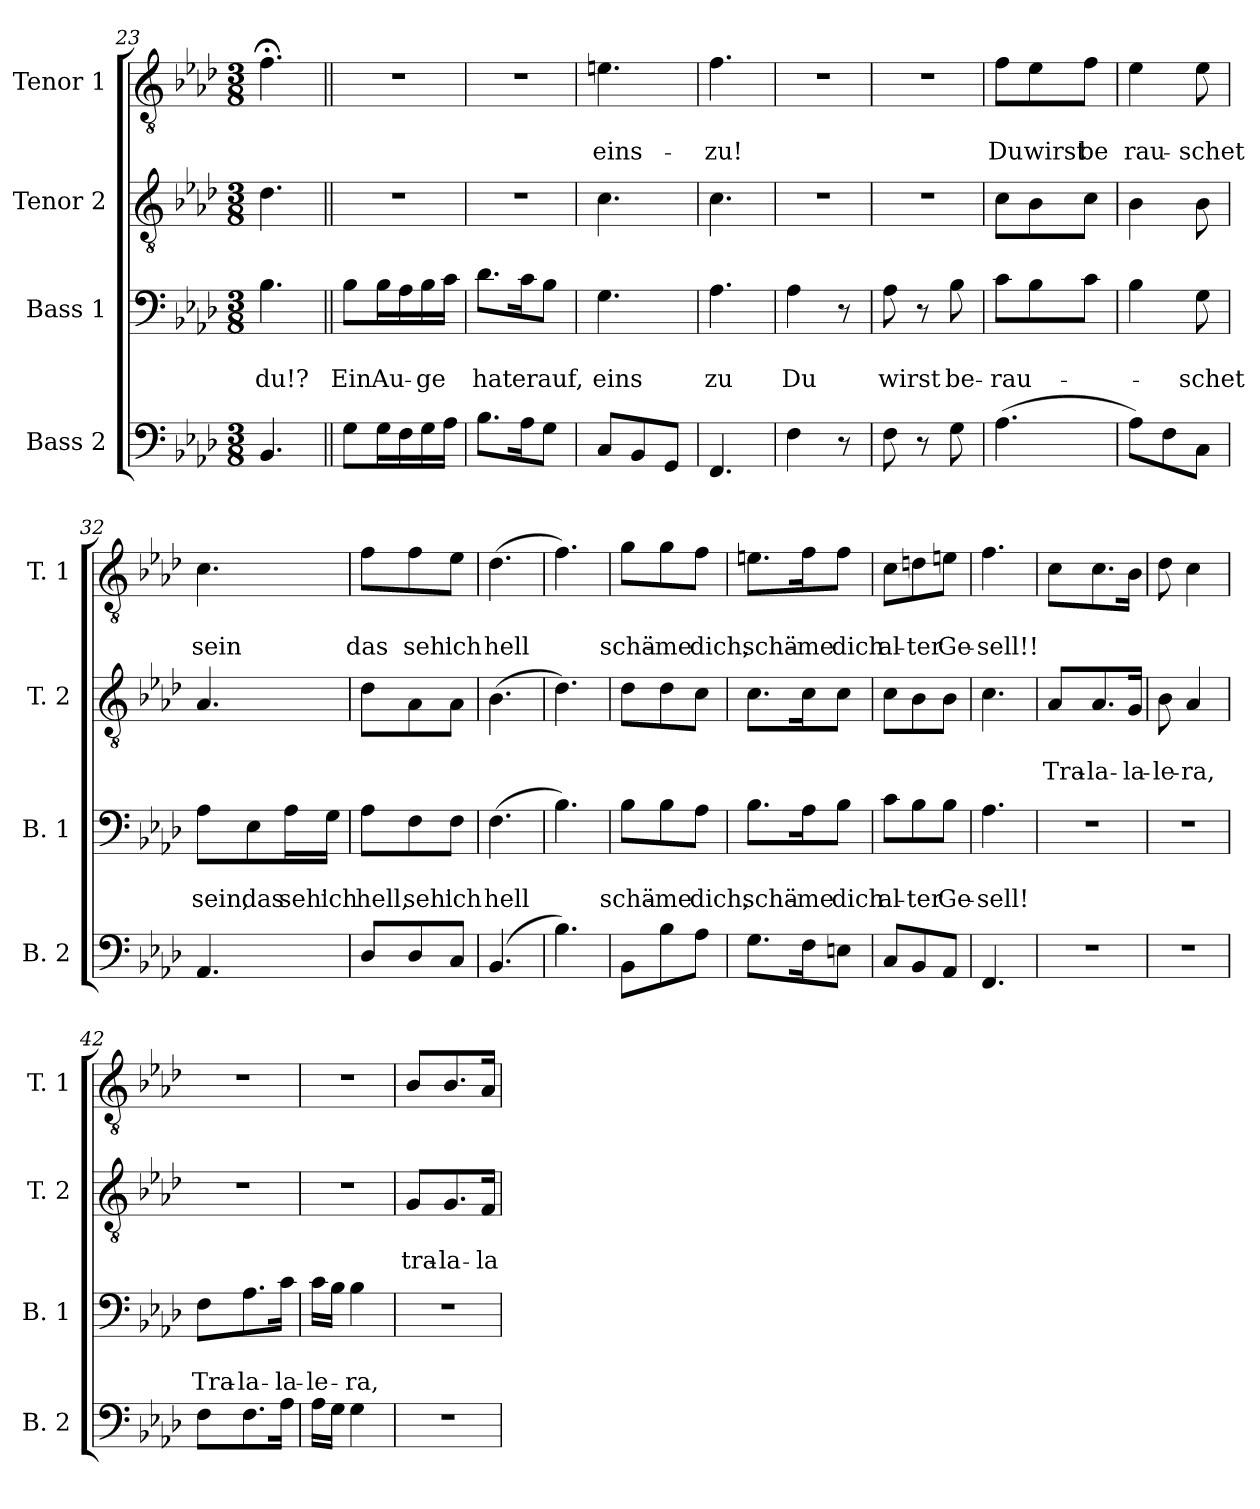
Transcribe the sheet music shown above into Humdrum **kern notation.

**kern	**kern	**text	**text	**kern	**text	**text	**kern	**text	**text
*part4	*part3	*part3	*part3	*part2	*part2	*part2	*part1	*part1	*part1
*staff4	*staff3	*staff3	*staff3	*staff2	*staff2	*staff2	*staff1	*staff1	*staff1
*I"Bass 2	*I"Bass 1	*	*	*I"Tenor 2	*	*	*I"Tenor 1	*	*
*I'B. 2	*I'B. 1	*	*	*I'T. 2	*	*	*I'T. 1	*	*
*clefF4	*clefF4	*	*	*clefGv2	*	*	*clefGv2	*	*
*k[b-e-a-d-]	*k[b-e-a-d-]	*	*	*k[b-e-a-d-]	*	*	*k[b-e-a-d-]	*	*
*M3/8	*M3/8	*	*	*M3/8	*	*	*M3/8	*	*
=23	=23	=23	=23	=23	=23	=23	=23	=23	=23
!	!	!	!LO:LY:b	!	!	!	!	!	!
4.BB-/	4.B-\	.	du!?	4.d-\	.	.	4.f;<\	.	.
!!LO:LB:g=z
=24||	=24||	=24||	=24||	=24||	=24||	=24||	=24||	=24||	=24||
*	*	*	*	*	*	*	*MM60	*	*
!	!	!	!LO:LY:b	!	!	!	!	!	!
8G\L	8B-\L	.	Ein	4.r	.	.	4.r	.	.
!	!	!	!LO:LY:b	!	!	!	!	!	!
16G\L	16B-\L	.	Au-	.	.	.	.	.	.
16F\	16A-\	.	.	.	.	.	.	.	.
!	!	!	!LO:LY:b	!	!	!	!	!	!
16G\	16B-\	.	-ge	.	.	.	.	.	.
16A-\JJ	16c\JJ	.	.	.	.	.	.	.	.
=25	=25	=25	=25	=25	=25	=25	=25	=25	=25
!	!	!	!LO:LY:b	!	!	!	!	!	!
8.B-\L	8.d-\L	.	hat	4.r	.	.	4.r	.	.
!	!	!	!LO:LY:b	!	!	!	!	!	!
16A-\K	16c\K	.	er	.	.	.	.	.	.
!	!	!	!LO:LY:b	!	!	!	!	!	!
8G\J	8B-\J	.	auf,	.	.	.	.	.	.
=26	=26	=26	=26	=26	=26	=26	=26	=26	=26
!	!	!	!LO:LY:b	!	!	!	!	!	!LO:LY:b
8C/L	4.G\	.	eins	4.c\	.	.	4.en\	.	eins-
8BB-/	.	.	.	.	.	.	.	.	.
8GG/J	.	.	.	.	.	.	.	.	.
=27	=27	=27	=27	=27	=27	=27	=27	=27	=27
!	!	!	!LO:LY:b	!	!	!	!	!	!LO:LY:b
4.FF/	4.A-\	.	zu	4.c\	.	.	4.f\	.	-zu!
=28	=28	=28	=28	=28	=28	=28	=28	=28	=28
!	!	!	!LO:LY:b	!	!	!	!	!	!
4F\	4A-\	.	Du	4.r	.	.	4.r	.	.
8r	8r	.	.	.	.	.	.	.	.
=29	=29	=29	=29	=29	=29	=29	=29	=29	=29
!	!	!	!LO:LY:b	!	!	!	!	!	!
8F\	8A-\	.	wirst	4.r	.	.	4.r	.	.
8r	8r	.	.	.	.	.	.	.	.
!	!	!	!LO:LY:b	!	!	!	!	!	!
8G\	8B-\	.	be-	.	.	.	.	.	.
=30	=30	=30	=30	=30	=30	=30	=30	=30	=30
!	!	!	!LO:LY:b	!	!	!	!	!	!LO:LY:b
(>4.A-\	8c\L	.	-rau-	8c\L	.	.	8f\L	.	Du
!	!	!	!	!	!	!	!	!	!LO:LY:b
.	8B-\	.	.	8B-\	.	.	8e-\	.	wirst
!	!	!	!	!	!	!	!	!	!LO:LY:b
.	8c\J	.	.	8c\J	.	.	8f\J	.	be
=31	=31	=31	=31	=31	=31	=31	=31	=31	=31
!	!	!	!	!	!	!	!	!	!LO:LY:b
8A-\L)	4B-\	.	.	4B-\	.	.	4e-\	.	rau-
8F\	.	.	.	.	.	.	.	.	.
!	!	!	!LO:LY:b	!	!	!	!	!	!LO:LY:b
8C\J	8G\	.	-schet	8B-\	.	.	8e-\	.	-schet
!!LO:LB:g=z
=32	=32	=32	=32	=32	=32	=32	=32	=32	=32
!	!	!	!LO:LY:b	!	!	!	!	!	!LO:LY:b
4.AA-/	8A-\L	.	sein,	4.A-/	.	.	4.c\	.	sein
!	!	!	!LO:LY:b	!	!	!	!	!	!
.	8E-\	.	das	.	.	.	.	.	.
!	!	!	!LO:LY:b	!	!	!	!	!	!
.	16A-\L	.	seh'	.	.	.	.	.	.
!	!	!	!LO:LY:b	!	!	!	!	!	!
.	16G\JJ	.	ich	.	.	.	.	.	.
=33	=33	=33	=33	=33	=33	=33	=33	=33	=33
!	!	!	!LO:LY:b	!	!	!	!	!	!LO:LY:b
8D-/L	8A-\L	.	hell,	8d-\L	.	.	8f\L	.	das
!	!	!	!LO:LY:b	!	!	!	!	!	!LO:LY:b
8D-/	8F\	.	seh'	8A-\	.	.	8f\	.	seh'
!	!	!	!LO:LY:b	!	!	!	!	!	!LO:LY:b
8C/J	8F\J	.	ich	8A-\J	.	.	8e-\J	.	ich
=34	=34	=34	=34	=34	=34	=34	=34	=34	=34
!	!	!	!LO:LY:b	!	!	!	!	!	!LO:LY:b
(>4.BB-/	(>4.F\	.	hell	(>4.B-\	.	.	(>4.d-\	.	hell
=35	=35	=35	=35	=35	=35	=35	=35	=35	=35
4.B-\)	4.B-\)	.	.	4.d-\)	.	.	4.f\)	.	.
=36	=36	=36	=36	=36	=36	=36	=36	=36	=36
!	!	!	!LO:LY:b	!	!	!	!	!	!LO:LY:b
8BB-\L	8B-\L	.	schä-	8d-\L	.	.	8g\L	.	schä-
!	!	!	!LO:LY:b	!	!	!	!	!	!LO:LY:b
8B-\	8B-\	.	-me	8d-\	.	.	8g\	.	-me
!	!	!	!LO:LY:b	!	!	!	!	!	!LO:LY:b
8A-\J	8A-\J	.	dich,	8c\J	.	.	8f\J	.	dich,
=37	=37	=37	=37	=37	=37	=37	=37	=37	=37
!	!	!	!LO:LY:b	!	!	!	!	!	!LO:LY:b
8.G\L	8.B-\L	.	schä-	8.c\L	.	.	8.en\L	.	schä-
!	!	!	!LO:LY:b	!	!	!	!	!	!LO:LY:b
16F\K	16A-\K	.	-me	16c\K	.	.	16f\K	.	-me
!	!	!	!LO:LY:b	!	!	!	!	!	!LO:LY:b
8En\J	8B-\J	.	dich	8c\J	.	.	8f\J	.	dich
=38	=38	=38	=38	=38	=38	=38	=38	=38	=38
!	!	!	!LO:LY:b	!	!	!	!	!	!LO:LY:b
8C/L	8c\L	.	al-	8c\L	.	.	8c\L	.	al-
!	!	!	!LO:LY:b	!	!	!	!	!	!LO:LY:b
8BB-/	8B-\	.	-ter	8B-\	.	.	8dn\	.	-ter
!	!	!	!LO:LY:b	!	!	!	!	!	!LO:LY:b
8AA-/J	8B-\J	.	Ge-	8B-\J	.	.	8en\J	.	Ge-
=39	=39	=39	=39	=39	=39	=39	=39	=39	=39
!	!	!	!LO:LY:b	!	!	!	!	!	!LO:LY:b
4.FF/	4.A-\	.	-sell!	4.c\	.	.	4.f\	.	-sell!!
!!LO:PB:g=z
=40	=40	=40	=40	=40	=40	=40	=40	=40	=40
!	!	!	!	!	!	!LO:LY:b	!	!	!
4.r	4.r	.	.	8A-/L	.	Tra-	8c\L	.	.
!	!	!	!	!	!	!LO:LY:b	!	!	!
.	.	.	.	8.A-/	.	-la-	8.c\	.	.
!	!	!	!	!	!	!LO:LY:b	!	!	!
.	.	.	.	16G/Jk	.	-la-	16B-\Jk	.	.
=41	=41	=41	=41	=41	=41	=41	=41	=41	=41
!	!	!	!	!	!	!LO:LY:b	!	!	!
4.r	4.r	.	.	8B-\	.	-le-	8d-\	.	.
!	!	!	!	!	!	!LO:LY:b	!	!	!
.	.	.	.	4A-/	.	-ra,	4c\	.	.
=42	=42	=42	=42	=42	=42	=42	=42	=42	=42
!	!	!	!LO:LY:b	!	!	!	!	!	!
8F\L	8F\L	.	Tra-	4.r	.	.	4.r	.	.
!	!	!	!LO:LY:b	!	!	!	!	!	!
8.F\	8.A-\	.	-la-	.	.	.	.	.	.
!	!	!	!LO:LY:b	!	!	!	!	!	!
16A-\Jk	16c\Jk	.	-la-	.	.	.	.	.	.
=43	=43	=43	=43	=43	=43	=43	=43	=43	=43
!	!	!	!LO:LY:b	!	!	!	!	!	!
16A-\LL	16c\LL	.	-le-	4.r	.	.	4.r	.	.
16G\JJ	16B-\JJ	.	.	.	.	.	.	.	.
!	!	!	!LO:LY:b	!	!	!	!	!	!
4G\	4B-\	.	-ra,	.	.	.	.	.	.
=44	=44	=44	=44	=44	=44	=44	=44	=44	=44
!	!	!	!	!	!	!LO:LY:b	!	!	!
4.r	4.r	.	.	8G/L	.	tra-	8B-/L	.	.
!	!	!	!	!	!	!LO:LY:b	!	!	!
.	.	.	.	8.G/	.	-la-	8.B-/	.	.
!	!	!	!	!	!	!LO:LY:b	!	!	!
.	.	.	.	16F/Jk	.	-la-	16A-/Jk	.	.
=	=	=	=	=	=	=	=	=	=
*-	*-	*-	*-	*-	*-	*-	*-	*-	*-
